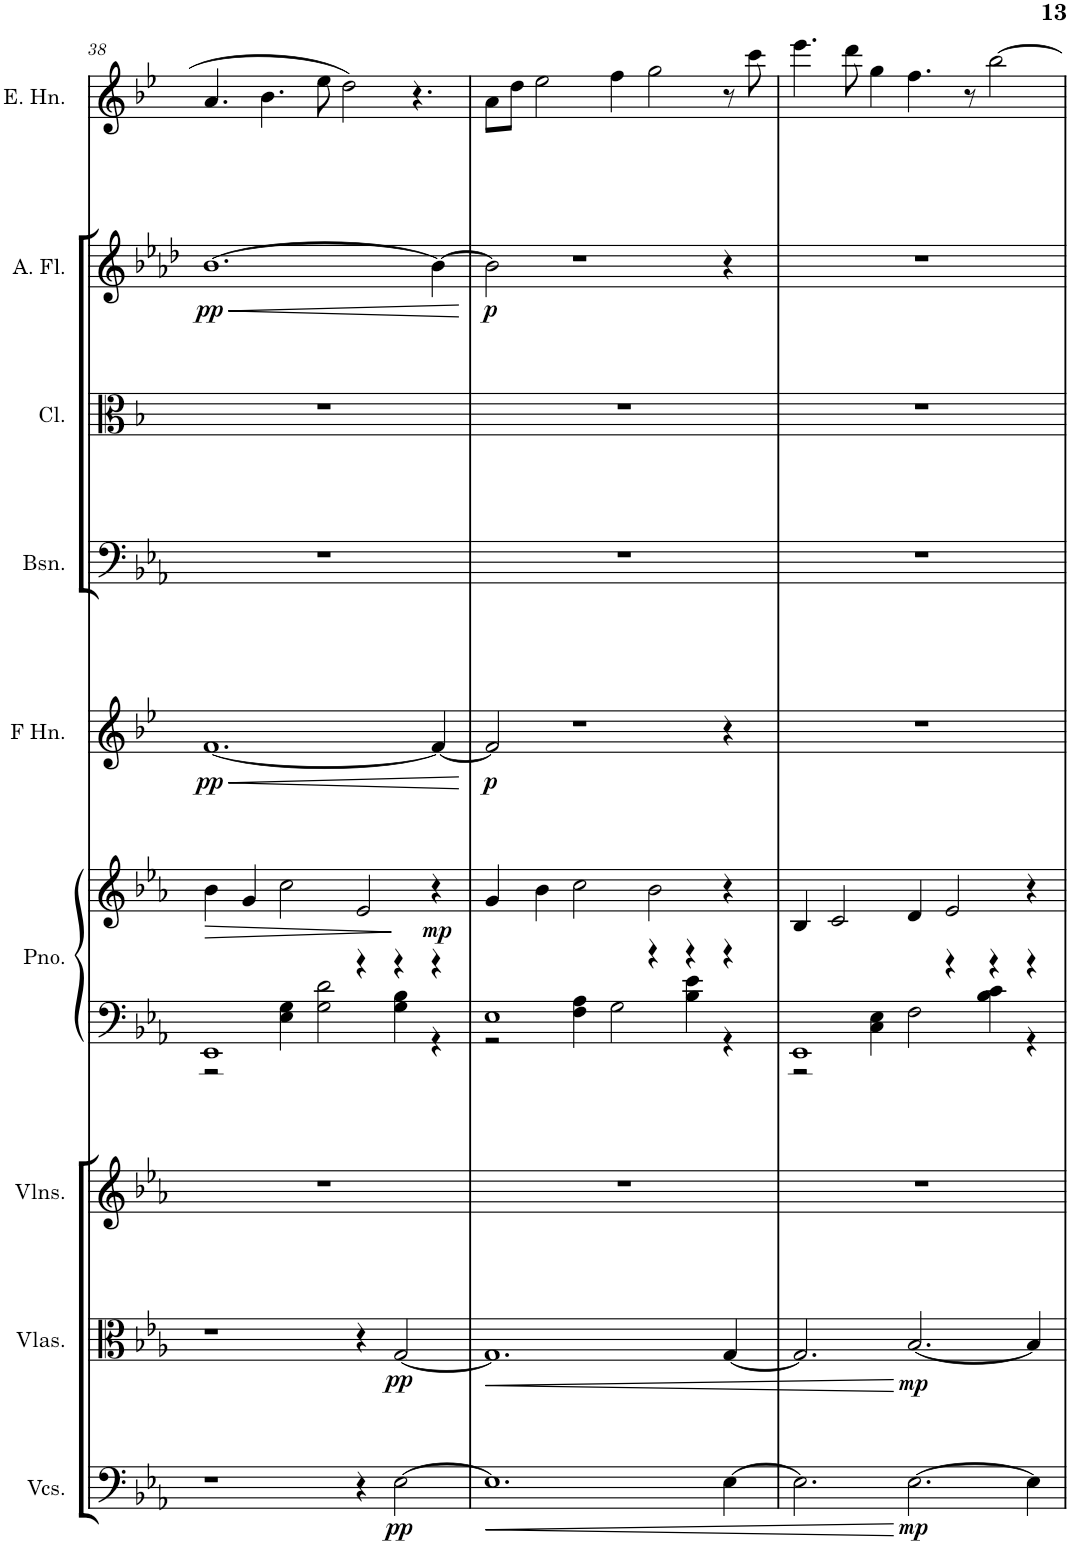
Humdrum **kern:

**kern	**dynam	**kern	**dynam	**kern	**kern	**kern	**dynam	**kern	**dynam	**kern	**kern	**kern	**dynam	**kern
*part9	*part9	*part8	*part8	*part7	*part6	*part6	*part6	*part5	*part5	*part4	*part3	*part2	*part2	*part1
*staff10	*staff10	*staff9	*staff9	*staff8	*staff7	*staff6	*staff6/7	*staff5	*staff5	*staff4	*staff3	*staff2	*staff2	*staff1
*I"Violoncellos	*	*I"Violas	*	*I"Violins	*I"Piano	*	*	*I"Horn in F	*	*I"Bassoon	*I"Clarinet	*I"Alto Flute	*	*I"English Horn
*I'Vcs.	*	*I'Vlas.	*	*I'Vlns.	*I'Pno.	*	*	*	*	*I'Bsn.	*I'Cl.	*I'A. Fl.	*	*I'E. Hn.
!!LO:PB:g=z
*clefF4	*	*clefC3	*	*clefG2	*clefF4	*clefG2	*	*clefG2	*	*clefF4	*clefC3	*clefG2	*	*clefG2
*	*	*	*	*	*	*	*	*Trd4c7	*	*	*Trd1c2	*Trd3c5	*	*Trd4c7
*k[b-e-a-]	*	*k[b-e-a-]	*	*k[b-e-a-]	*k[b-e-a-]	*k[b-e-a-]	*	*k[b-e-]	*	*k[b-e-a-]	*k[b-]	*k[b-e-a-d-]	*	*k[b-e-]
*M7/4	*	*M7/4	*	*M7/4	*M7/4	*M7/4	*	*M7/4	*	*M7/4	*M7/4	*M7/4	*	*M7/4
=38	=38	=38	=38	=38	=38	=38	=38	=38	=38	=38	=38	=38	=38	=38
*	*	*	*	*	*^	*	*	*	*	*	*	*	*	*
!	!	!	!	!	!	!	!	!LO:HP:b	!	!LO:HP:b	!	!	!	!LO:HP:b	!
!	!	!	!	!	!	!	!	!	!	!LO:DY:n=1:b	!	!	!	!LO:DY:n=1:b	!
1r	.	1r	.	1..r	1EE-	2r	4b-\	>	[1.f	< pp	1..r	1..r	[1.b-	< pp	4.a/
.	.	.	.	.	.	.	4g/	.	.	.	.	.	.	.	.
.	.	.	.	.	.	.	.	.	.	.	.	.	.	.	4.b-\
.	.	.	.	.	.	4E-\ 4G\	2cc\	.	.	.	.	.	.	.	.
.	.	.	.	.	.	2G\ 2d\	.	.	.	.	.	.	.	.	8ee-\
.	.	.	.	.	.	.	.	.	.	.	.	.	.	.	2dd\
4r	.	4r	.	.	4r	.	2e-/	.	.	.	.	.	.	.	.
!	!LO:DY:b	!	!LO:DY:b	!	!	!	!	!	!	!	!	!	!	!	!
[2E-\	pp	[2G/	pp	.	4r	4G\ 4B-\	.	.	.	.	.	.	.	.	.
.	.	.	.	.	.	.	.	.	.	.	.	.	.	.	4.r
!	!	!	!	!	!	!	!	!LO:DY:n=1:b	!	!	!	!	!	!	!
.	.	.	.	.	4r	4r	4r	] mp	4f/_	.	.	.	4b-\_	.	.
*	*	*	*	*	*v	*v	*	*	*	*	*	*	*	*	*
.	.	.	.	.	.	.	.	.	[	.	.	.	[	.
=39	=39	=39	=39	=39	=39	=39	=39	=39	=39	=39	=39	=39	=39	=39
!	!LO:HP:b	!	!LO:HP:b	!	!	!	!	!	!LO:DY:b	!	!	!	!LO:DY:b	!
*	*	*	*	*	*^	*	*	*	*	*	*	*	*	*
1.E-]	<	1.G]	<	1..r	1E-	2r	4g/	.	2f/]	p	1..r	1..r	2b-\]	p	8a\L
.	.	.	.	.	.	.	.	.	.	.	.	.	.	.	8dd\J
.	.	.	.	.	.	.	4b-\	.	.	.	.	.	.	.	2ee-\
.	.	.	.	.	.	4F\ 4A-\	2cc\	.	1r	.	.	.	1r	.	.
.	.	.	.	.	.	2G\	.	.	.	.	.	.	.	.	4ff\
.	.	.	.	.	4r	.	2b-\	.	.	.	.	.	.	.	2gg\
.	.	.	.	.	4r	4B-\ 4e-\	.	.	.	.	.	.	.	.	.
[4E-\	.	[4G/	.	.	4r	4r	4r	.	4r	.	.	.	4r	.	8r
.	.	.	.	.	.	.	.	.	.	.	.	.	.	.	8ccc\
=40	=40	=40	=40	=40	=40	=40	=40	=40	=40	=40	=40	=40	=40	=40	=40
2.E-\]	.	2.G/]	.	1..r	1EE-	2r	4B-/	.	1..r	.	1..r	1..r	1..r	.	4.eee-\
.	.	.	.	.	.	.	2c/	.	.	.	.	.	.	.	.
.	.	.	.	.	.	.	.	.	.	.	.	.	.	.	8ddd\
.	.	.	.	.	.	4C\ 4E-\	.	.	.	.	.	.	.	.	4gg\
!	!LO:DY:n=1:b	!	!LO:DY:n=1:b	!	!	!	!	!	!	!	!	!	!	!	!
[2.E-\	[ mp	[2.B-/	[ mp	.	.	2F\	4d/	.	.	.	.	.	.	.	4.ff\
.	.	.	.	.	4r	.	2e-/	.	.	.	.	.	.	.	.
.	.	.	.	.	.	.	.	.	.	.	.	.	.	.	8r
.	.	.	.	.	4r	4B-\ 4c\	.	.	.	.	.	.	.	.	[2bb-\
4E-\]	.	4B-/]	.	.	4r	4r	4r	.	.	.	.	.	.	.	.
*	*	*	*	*	*v	*v	*	*	*	*	*	*	*	*	*
=	=	=	=	=	=	=	=	=	=	=	=	=	=	=
*-	*-	*-	*-	*-	*-	*-	*-	*-	*-	*-	*-	*-	*-	*-
